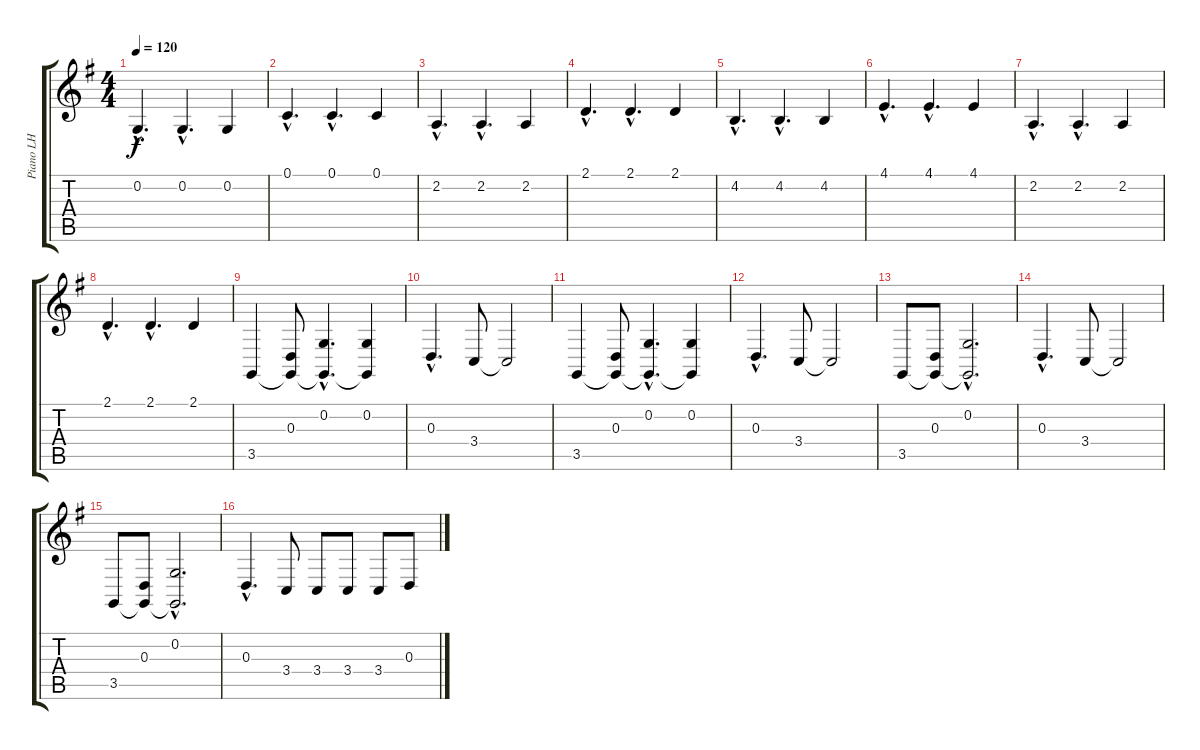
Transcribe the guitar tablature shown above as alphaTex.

\track ("Piano LH" "Piano LH") {instrument acousticgrandpiano}
\staff {score tabs}
\tuning (C4 G3 D3 A2 E2 B1) {hide}
\ts (4 4)
\tempo 120
\clef g2
\ks g
0.2{hac}.4{d dy f} 0.2{hac}.4{d} 0.2.4 |
0.1{hac}.4{d} 0.1{hac}.4{d} 0.1.4 |
2.2{hac}.4{d} 2.2{hac}.4{d} 2.2.4 |
2.1{hac}.4{d} 2.1{hac}.4{d} 2.1.4 |
4.2{hac}.4{d} 4.2{hac}.4{d} 4.2.4 |
4.1{hac}.4{d} 4.1{hac}.4{d} 4.1.4 |
2.2{hac}.4{d} 2.2{hac}.4{d} 2.2.4 |
2.1{hac}.4{d} 2.1{hac}.4{d} 2.1.4 |
3.5.4 (0.3 3.5{t}).8 (0.2{hac} 3.5{hac t}).4{d} (0.2 3.5{t}).4 |
0.3{hac}.4{d} 3.4.8 3.4{t}.2 |
3.5.4 (0.3 3.5{t}).8 (0.2{hac} 3.5{hac t}).4{d} (0.2 3.5{t}).4 |
0.3{hac}.4{d} 3.4.8 3.4{t}.2 |
3.5.8 (0.3 3.5{t}).8 (0.2{hac} 3.5{hac t}).2{d} |
0.3{hac}.4{d} 3.4.8 3.4{t}.2 |
3.5.8 (0.3 3.5{t}).8 (0.2{hac} 3.5{hac t}).2{d} |
0.3{hac}.4{d} 3.4.8 3.4.8 3.4.8 3.4.8 0.3.8
